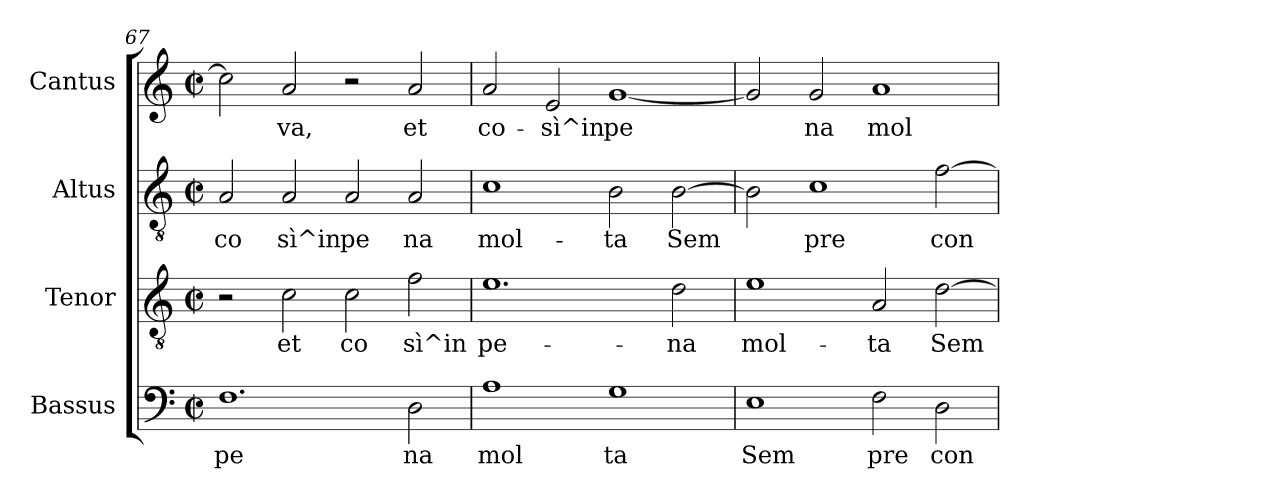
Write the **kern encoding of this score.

**kern	**text	**kern	**text	**kern	**text	**kern	**text
*part4	*part4	*part3	*part3	*part2	*part2	*part1	*part1
*staff4	*staff4	*staff3	*staff3	*staff2	*staff2	*staff1	*staff1
*I"Bassus	*	*I"Tenor	*	*I"Altus	*	*I"Cantus	*
*I'Bassus	*	*I'Tenor	*	*I'Altus	*	*I'Cantus	*
*clefF4	*	*clefGv2	*	*clefGv2	*	*clefG2	*
*k[]	*	*k[]	*	*k[]	*	*k[]	*
*C:	*	*C:	*	*C:	*	*C:	*
*M2/2	*	*M2/2	*	*M2/2	*	*M2/2	*
*met(c|)	*	*met(c|)	*	*met(c|)	*	*met(c|)	*
=67	=67	=67	=67	=67	=67	=67	=67
!	!LO:LY:b:cj	!	!	!	!LO:LY:b:cj	!	!LO:LY:b:cj
1.F	pe	2r	.	2A/	co	2cc\]	--
!	!	!	!LO:LY:b:cj	!	!LO:LY:b:cj	!	!LO:LY:b:cj
.	.	2c\	et	2A/	sì^in	2a/	-va,
!	!	!	!LO:LY:b:cj	!	!LO:LY:b:cj	!	!
.	.	2c\	co	2A/	pe	2r	.
!	!LO:LY:b:cj	!	!LO:LY:b:cj	!	!LO:LY:b:cj	!	!LO:LY:b:cj
2D\	na	2f\	sì^in	2A/	na	2a/	et
!!LO:LB:g=z
=68	=68	=68	=68	=68	=68	=68	=68
!	!LO:LY:b:cj	!	!LO:LY:b:cj	!	!LO:LY:b:cj	!	!LO:LY:b:cj
1A	mol	1.e	pe-	1c	mol-	2a/	co-
!	!	!	!	!	!	!	!LO:LY:b:cj
.	.	.	.	.	.	2e/	-sì^in
!	!LO:LY:b:cj	!	!	!	!LO:LY:b:cj	!	!LO:LY:b:cj
1G	ta	.	.	2B\	-ta	[<1g	pe-
!	!	!	!LO:LY:b:cj	!	!LO:LY:b:cj	!	!
.	.	2d\	-na	[>2B\	Sem-	.	.
=69	=69	=69	=69	=69	=69	=69	=69
!	!LO:LY:b:cj	!	!LO:LY:b:cj	!	!LO:LY:b:cj	!	!LO:LY:b:cj
1E	Sem	1e	mol-	2B\]	--	2g/]	--
!	!	!	!	!	!LO:LY:b:cj	!	!LO:LY:b:cj
.	.	.	.	1c	-pre	2g/	-na
!	!LO:LY:b:cj	!	!LO:LY:b:cj	!	!	!	!LO:LY:b:cj
2F\	pre	2A/	-ta	.	.	1a	mol-
!	!LO:LY:b:cj	!	!LO:LY:b:cj	!	!LO:LY:b:cj	!	!
2D\	con	[>2d\	Sem-	[>2f\	con-	.	.
=	=	=	=	=	=	=	=
*-	*-	*-	*-	*-	*-	*-	*-
